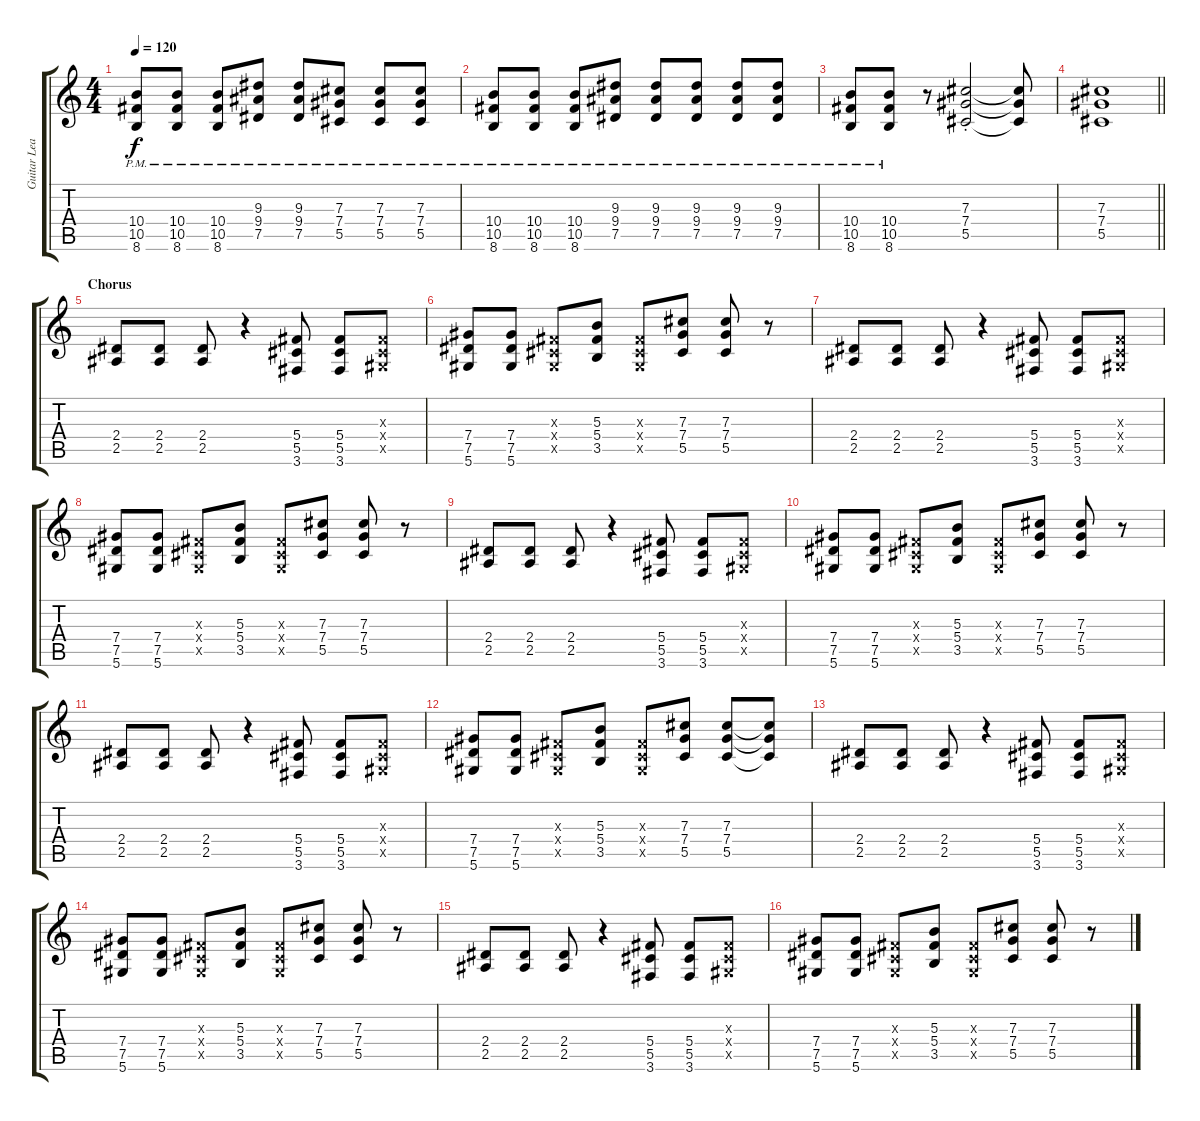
\track ("Guitar Lead" "Guitar Lea") {instrument acousticguitarsteel}
\staff {score tabs}
\tuning (Eb4 Bb3 Gb3 Db3 Ab2 Eb2) {hide}
\ts (4 4)
\tempo 120
\clef g2
\ks c
(10.4{pm} 10.5{pm} 8.6{pm}).8{dy f} (10.4{pm} 10.5{pm} 8.6{pm}).8 (10.4{pm} 10.5{pm} 8.6{pm}).8 (9.3{pm} 9.4{pm} 7.5{pm}).8 (9.3{pm} 9.4{pm} 7.5{pm}).8 (7.3{pm} 7.4{pm} 5.5{pm}).8 (7.3{pm} 7.4{pm} 5.5{pm}).8 (7.3{pm} 7.4{pm} 5.5{pm}).8 |
(10.4{pm} 10.5{pm} 8.6{pm}).8 (10.4{pm} 10.5{pm} 8.6{pm}).8 (10.4{pm} 10.5{pm} 8.6{pm}).8 (9.3{pm} 9.4{pm} 7.5{pm}).8 (9.3{pm} 9.4{pm} 7.5{pm}).8 (9.3{pm} 9.4{pm} 7.5{pm}).8 (9.3{pm} 9.4{pm} 7.5{pm}).8 (9.3{pm} 9.4{pm} 7.5{pm}).8 |
(10.4{pm} 10.5{pm} 8.6{pm}).8 (10.4{pm} 10.5{pm} 8.6{pm}).8 r.8 (7.3 7.4{st} 5.5).2 (7.3{t} 7.4{t} 5.5{t}).8 |
\barLineRight lightlight
(7.3 7.4 5.5).1 |
\section ("" "Chorus")
(2.4 2.5).8 (2.4 2.5).8 (2.4 2.5).8 r.4 (5.4 5.5 3.6).8 (5.4 5.5 3.6).8 (0.3{x} 0.4{x} 0.5{x}).8 |
(7.4 7.5 5.6).8 (7.4 7.5 5.6).8 (0.3{x} 0.4{x} 0.5{x}).8 (5.3 5.4 3.5).8 (0.3{x} 0.4{x} 0.5{x}).8 (7.3 7.4 5.5).8 (7.3 7.4 5.5).8 r.8 |
(2.4 2.5).8 (2.4 2.5).8 (2.4 2.5).8 r.4 (5.4 5.5 3.6).8 (5.4 5.5 3.6).8 (0.3{x} 0.4{x} 0.5{x}).8 |
(7.4 7.5 5.6).8 (7.4 7.5 5.6).8 (0.3{x} 0.4{x} 0.5{x}).8 (5.3 5.4 3.5).8 (0.3{x} 0.4{x} 0.5{x}).8 (7.3 7.4 5.5).8 (7.3 7.4 5.5).8 r.8 |
(2.4 2.5).8 (2.4 2.5).8 (2.4 2.5).8 r.4 (5.4 5.5 3.6).8 (5.4 5.5 3.6).8 (0.3{x} 0.4{x} 0.5{x}).8 |
(7.4 7.5 5.6).8 (7.4 7.5 5.6).8 (0.3{x} 0.4{x} 0.5{x}).8 (5.3 5.4 3.5).8 (0.3{x} 0.4{x} 0.5{x}).8 (7.3 7.4 5.5).8 (7.3 7.4 5.5).8 r.8 |
(2.4 2.5).8 (2.4 2.5).8 (2.4 2.5).8 r.4 (5.4 5.5 3.6).8 (5.4 5.5 3.6).8 (0.3{x} 0.4{x} 0.5{x}).8 |
(7.4 7.5 5.6).8 (7.4 7.5 5.6).8 (0.3{x} 0.4{x} 0.5{x}).8 (5.3 5.4 3.5).8 (0.3{x} 0.4{x} 0.5{x}).8 (7.3 7.4 5.5).8 (7.3 7.4 5.5).8 (7.3{t} 7.4{t} 5.5{t}).8 |
(2.4 2.5).8 (2.4 2.5).8 (2.4 2.5).8 r.4 (5.4 5.5 3.6).8 (5.4 5.5 3.6).8 (0.3{x} 0.4{x} 0.5{x}).8 |
(7.4 7.5 5.6).8 (7.4 7.5 5.6).8 (0.3{x} 0.4{x} 0.5{x}).8 (5.3 5.4 3.5).8 (0.3{x} 0.4{x} 0.5{x}).8 (7.3 7.4 5.5).8 (7.3 7.4 5.5).8 r.8 |
(2.4 2.5).8 (2.4 2.5).8 (2.4 2.5).8 r.4 (5.4 5.5 3.6).8 (5.4 5.5 3.6).8 (0.3{x} 0.4{x} 0.5{x}).8 |
(7.4 7.5 5.6).8 (7.4 7.5 5.6).8 (0.3{x} 0.4{x} 0.5{x}).8 (5.3 5.4 3.5).8 (0.3{x} 0.4{x} 0.5{x}).8 (7.3 7.4 5.5).8 (7.3 7.4 5.5).8 r.8
